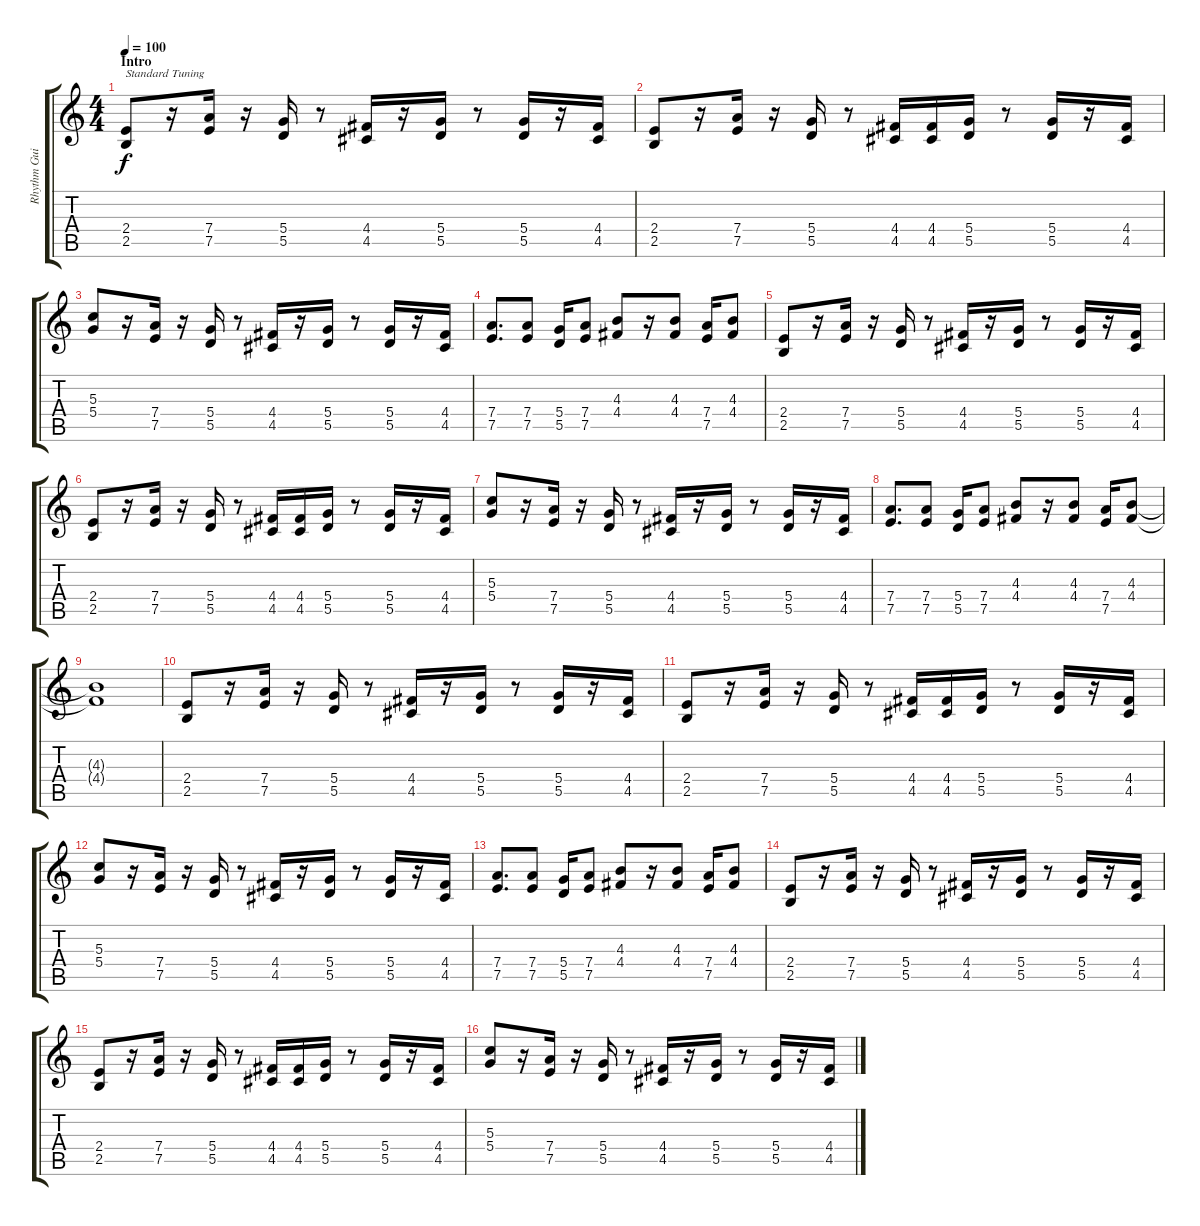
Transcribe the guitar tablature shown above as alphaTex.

\track ("Rhythm Guitar" "Rhythm Gui") {instrument distortionguitar}
\staff {score tabs}
\tuning (E4 B3 G3 D3 A2 E2) {hide}
\ts (4 4)
\section ("" "Intro")
\tempo 100
\clef g2
\ks c
(2.4 2.5).8{txt "Standard Tuning" dy f balance 4 instrument distortionguitar} r.16 (7.4 7.5).16 r.16 (5.4 5.5).16 r.8 (4.4 4.5).16 r.16 (5.4 5.5).16 r.8 (5.4 5.5).16 r.16 (4.4 4.5).16 |
(2.4 2.5).8 r.16 (7.4 7.5).16 r.16 (5.4 5.5).16 r.8 (4.4 4.5).16 (4.4 4.5).16 (5.4 5.5).16 r.8 (5.4 5.5).16 r.16 (4.4 4.5).16 |
(5.3 5.4).8 r.16 (7.4 7.5).16 r.16 (5.4 5.5).16 r.8 (4.4 4.5).16 r.16 (5.4 5.5).16 r.8 (5.4 5.5).16 r.16 (4.4 4.5).16 |
(7.4 7.5).8{d} (7.4 7.5).8 (5.4 5.5).16 (7.4 7.5).8 (4.3 4.4).8 r.16 (4.3 4.4).8 (7.4 7.5).16 (4.3 4.4).8 |
(2.4 2.5).8 r.16 (7.4 7.5).16 r.16 (5.4 5.5).16 r.8 (4.4 4.5).16 r.16 (5.4 5.5).16 r.8 (5.4 5.5).16 r.16 (4.4 4.5).16 |
(2.4 2.5).8 r.16 (7.4 7.5).16 r.16 (5.4 5.5).16 r.8 (4.4 4.5).16 (4.4 4.5).16 (5.4 5.5).16 r.8 (5.4 5.5).16 r.16 (4.4 4.5).16 |
(5.3 5.4).8 r.16 (7.4 7.5).16 r.16 (5.4 5.5).16 r.8 (4.4 4.5).16 r.16 (5.4 5.5).16 r.8 (5.4 5.5).16 r.16 (4.4 4.5).16 |
(7.4 7.5).8{d} (7.4 7.5).8 (5.4 5.5).16 (7.4 7.5).8 (4.3 4.4).8 r.16 (4.3 4.4).8 (7.4 7.5).16 (4.3 4.4).8 |
(4.3{t} 4.4{t}).1 |
(2.4 2.5).8{balance 8} r.16 (7.4 7.5).16 r.16 (5.4 5.5).16 r.8 (4.4 4.5).16 r.16 (5.4 5.5).16 r.8 (5.4 5.5).16 r.16 (4.4 4.5).16 |
(2.4 2.5).8 r.16 (7.4 7.5).16 r.16 (5.4 5.5).16 r.8 (4.4 4.5).16 (4.4 4.5).16 (5.4 5.5).16 r.8 (5.4 5.5).16 r.16 (4.4 4.5).16 |
(5.3 5.4).8 r.16 (7.4 7.5).16 r.16 (5.4 5.5).16 r.8 (4.4 4.5).16 r.16 (5.4 5.5).16 r.8 (5.4 5.5).16 r.16 (4.4 4.5).16 |
(7.4 7.5).8{d} (7.4 7.5).8 (5.4 5.5).16 (7.4 7.5).8 (4.3 4.4).8 r.16 (4.3 4.4).8 (7.4 7.5).16 (4.3 4.4).8 |
(2.4 2.5).8 r.16 (7.4 7.5).16 r.16 (5.4 5.5).16 r.8 (4.4 4.5).16 r.16 (5.4 5.5).16 r.8 (5.4 5.5).16 r.16 (4.4 4.5).16 |
(2.4 2.5).8 r.16 (7.4 7.5).16 r.16 (5.4 5.5).16 r.8 (4.4 4.5).16 (4.4 4.5).16 (5.4 5.5).16 r.8 (5.4 5.5).16 r.16 (4.4 4.5).16 |
(5.3 5.4).8 r.16 (7.4 7.5).16 r.16 (5.4 5.5).16 r.8 (4.4 4.5).16 r.16 (5.4 5.5).16 r.8 (5.4 5.5).16 r.16 (4.4 4.5).16
